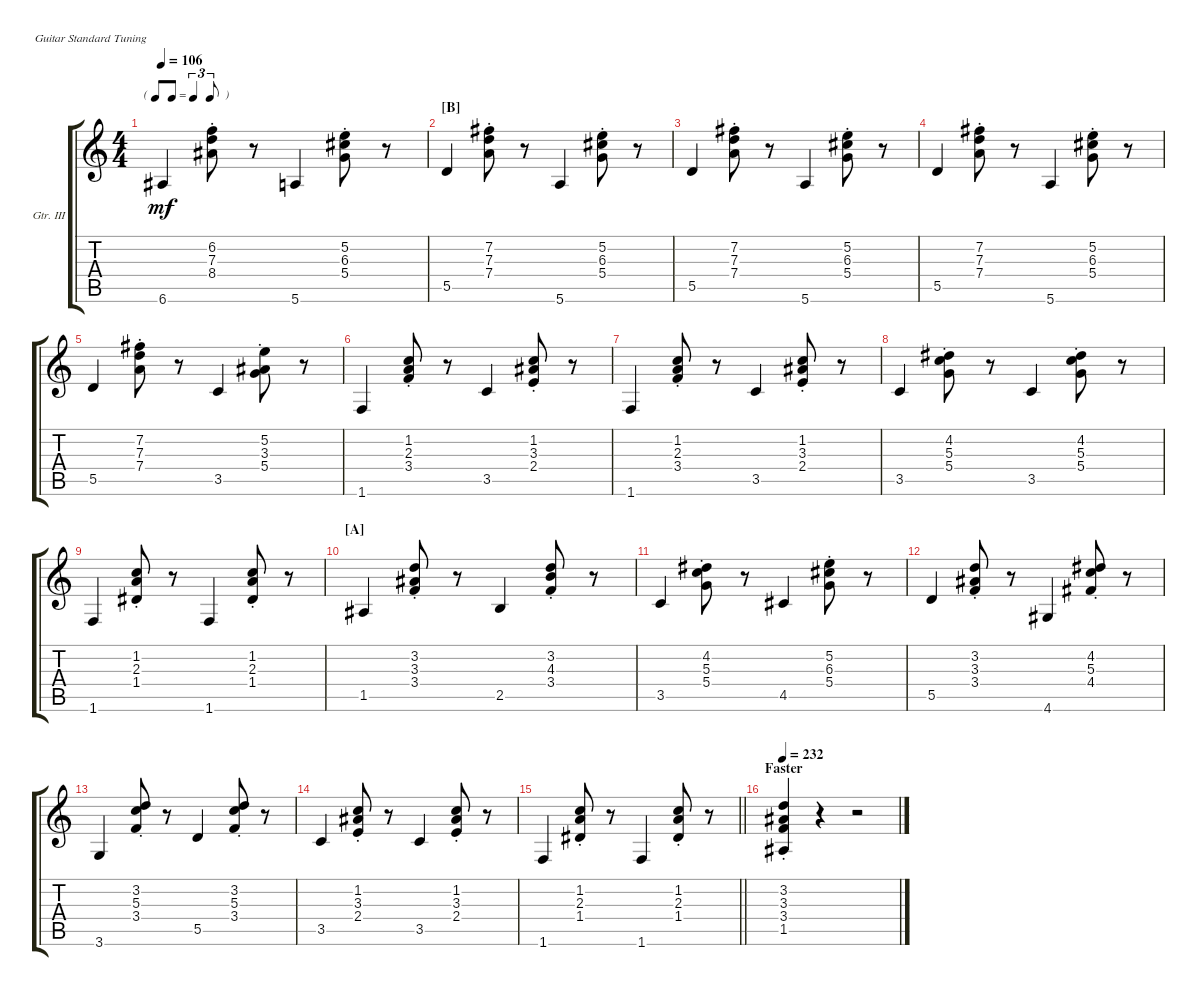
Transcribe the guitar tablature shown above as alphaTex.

\defaultSystemsLayout 4
\bracketExtendMode groupsimilarinstruments
\firstSystemTrackNameOrientation horizontal
\otherSystemsTrackNameOrientation horizontal
\track ("Guitar III" "Gtr. III") {instrument acousticguitarsteel}
\staff {score tabs}
\tuning (E4 B3 G3 D3 A2 E2)
\ts (4 4)
\tf triplet8th
\tempo 106
\clef g2
\scale
0.25
\ks c
6.6.4{dy mf} (7.3{st} 8.4{st} 6.2{st}).8 r.8 5.6.4 (5.2{st} 6.3{st} 5.4{st}).8 r.8 |
\section ("B" "")
\scale
0.25 5.5.4 (7.4{st} 7.3{st} 7.2{st}).8 r.8 5.6.4 (5.2{st} 6.3{st} 5.4{st}).8 r.8 |
\scale
0.25 5.5.4 (7.4{st} 7.3{st} 7.2{st}).8 r.8 5.6.4 (5.2{st} 6.3{st} 5.4{st}).8 r.8 |
\scale
0.25 5.5.4 (7.4{st} 7.3{st} 7.2{st}).8 r.8 5.6.4 (5.2{st} 6.3{st} 5.4{st}).8 r.8 |
\scale
0.25 5.5.4 (7.4{st} 7.3{st} 7.2{st}).8 r.8 3.5.4 (5.4{st} 3.3{st} 5.2{st}).8 r.8 |
\scale
0.25 1.6.4 (1.2{st} 2.3{st} 3.4{st}).8 r.8 3.5.4 (2.4{st} 3.3{st} 1.2{st}).8 r.8 |
\scale
0.25 1.6.4 (1.2{st} 2.3{st} 3.4{st}).8 r.8 3.5.4 (2.4{st} 3.3{st} 1.2{st}).8 r.8 |
\scale
0.25 3.5.4 (5.4{st} 5.3{st} 4.2{st}).8 r.8 3.5.4 (5.4{st} 5.3{st} 4.2{st}).8 r.8 |
\scale
0.25 1.6.4 (1.2{st} 2.3{st} 1.4{st}).8 r.8 1.6.4 (1.2{st} 2.3{st} 1.4{st}).8 r.8 |
\section ("A" "")
\scale
0.25 1.5.4 (3.4{st} 3.3{st} 3.2{st}).8 r.8 2.5.4 (3.4{st} 4.3{st} 3.2{st}).8 r.8 |
\scale
0.25 3.5.4 (5.4{st} 5.3{st} 4.2{st}).8 r.8 4.5.4 (5.4{st} 6.3{st} 5.2{st}).8 r.8 |
\scale
0.25 5.5.4 (3.2{st} 3.3{st} 3.4{st}).8 r.8 4.6.4 (4.2{st} 5.3{st} 4.4{st}).8 r.8 |
\scale
0.25 3.6.4 (3.2{st} 5.3{st} 3.4{st}).8 r.8 5.5.4 (3.2{st} 5.3{st} 3.4{st}).8 r.8 |
\scale
0.25 3.5.4 (2.4{st} 3.3{st} 1.2{st}).8 r.8 3.5.4 (2.4{st} 3.3{st} 1.2{st}).8 r.8 |
\scale
0.25
\barLineRight lightlight
1.6.4 (1.2{st} 2.3{st} 1.4{st}).8 r.8 1.6.4 (1.2{st} 2.3{st} 1.4{st}).8 r.8 |
\section ("" "Faster")
\tempo 232
\scale
0.25 (1.5{st} 3.4{st} 3.3{st} 3.2{st}).4 r.4 r.2
